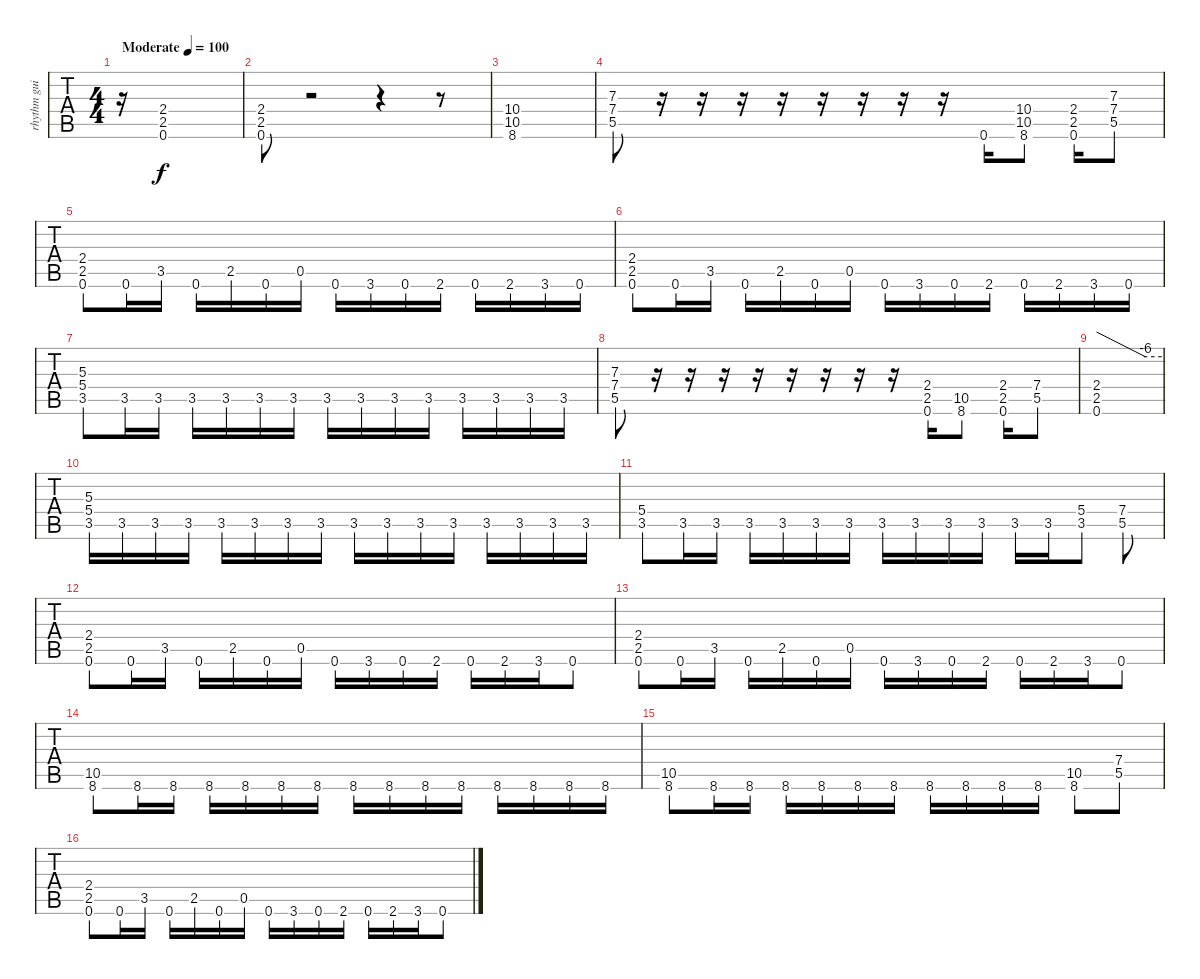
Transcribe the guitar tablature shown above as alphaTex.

\track ("rhythm guitar" "rhythm gui") {instrument distortionguitar}
\staff {tabs}
\tuning (E4 B3 G3 D3 A2 E2) {hide}
\ts (4 4)
\tempo (100 "Moderate")
\clef g2
\ks c
r.16{dy f instrument distortionguitar} (2.4 2.5 0.6).1 |
(2.4 2.5 0.6).8 r.2 r.4 r.8 |
(10.4 10.5 8.6).1 |
(7.3 7.4 5.5).8 r.16 r.16 r.16 r.16 r.16 r.16 r.16 r.16 0.6.16 (10.4 10.5 8.6).8 (2.4 2.5 0.6).16 (7.3 7.4 5.5).8 |
(2.4 2.5 0.6).8 0.6.16 3.5.16 0.6.16 2.5.16 0.6.16 0.5.16 0.6.16 3.6.16 0.6.16 2.6.16 0.6.16 2.6.16 3.6.16 0.6.16 |
(2.4 2.5 0.6).8 0.6.16 3.5.16 0.6.16 2.5.16 0.6.16 0.5.16 0.6.16 3.6.16 0.6.16 2.6.16 0.6.16 2.6.16 3.6.16 0.6.16 |
(5.3 5.4 3.5).8 3.5.16 3.5.16 3.5.16 3.5.16 3.5.16 3.5.16 3.5.16 3.5.16 3.5.16 3.5.16 3.5.16 3.5.16 3.5.16 3.5.16 |
(7.3 7.4 5.5).8 r.16 r.16 r.16 r.16 r.16 r.16 r.16 r.16 (2.4 2.5 0.6).16 (10.5 8.6).8 (2.4 2.5 0.6).16 (7.4 5.5).8 |
(2.4 2.5 0.6).1{tbe (custom default 0 0 45 -24 60 -24)} |
(5.3 5.4 3.5).16 3.5.16 3.5.16 3.5.16 3.5.16 3.5.16 3.5.16 3.5.16 3.5.16 3.5.16 3.5.16 3.5.16 3.5.16 3.5.16 3.5.16 3.5.16 |
(5.4 3.5).8 3.5.16 3.5.16 3.5.16 3.5.16 3.5.16 3.5.16 3.5.16 3.5.16 3.5.16 3.5.16 3.5.16 3.5.16 (5.4 3.5).8 (7.4 5.5).8 |
(2.4 2.5 0.6).8 0.6.16 3.5.16 0.6.16 2.5.16 0.6.16 0.5.16 0.6.16 3.6.16 0.6.16 2.6.16 0.6.16 2.6.16 3.6.16 0.6.8 |
(2.4 2.5 0.6).8 0.6.16 3.5.16 0.6.16 2.5.16 0.6.16 0.5.16 0.6.16 3.6.16 0.6.16 2.6.16 0.6.16 2.6.16 3.6.16 0.6.8 |
(10.5 8.6).8 8.6.16 8.6.16 8.6.16 8.6.16 8.6.16 8.6.16 8.6.16 8.6.16 8.6.16 8.6.16 8.6.16 8.6.16 8.6.16 8.6.16 |
(10.5 8.6).8 8.6.16 8.6.16 8.6.16 8.6.16 8.6.16 8.6.16 8.6.16 8.6.16 8.6.16 8.6.16 (10.5 8.6).8 (7.4 5.5).8 |
(2.4 2.5 0.6).8 0.6.16 3.5.16 0.6.16 2.5.16 0.6.16 0.5.16 0.6.16 3.6.16 0.6.16 2.6.16 0.6.16 2.6.16 3.6.16 0.6.8
